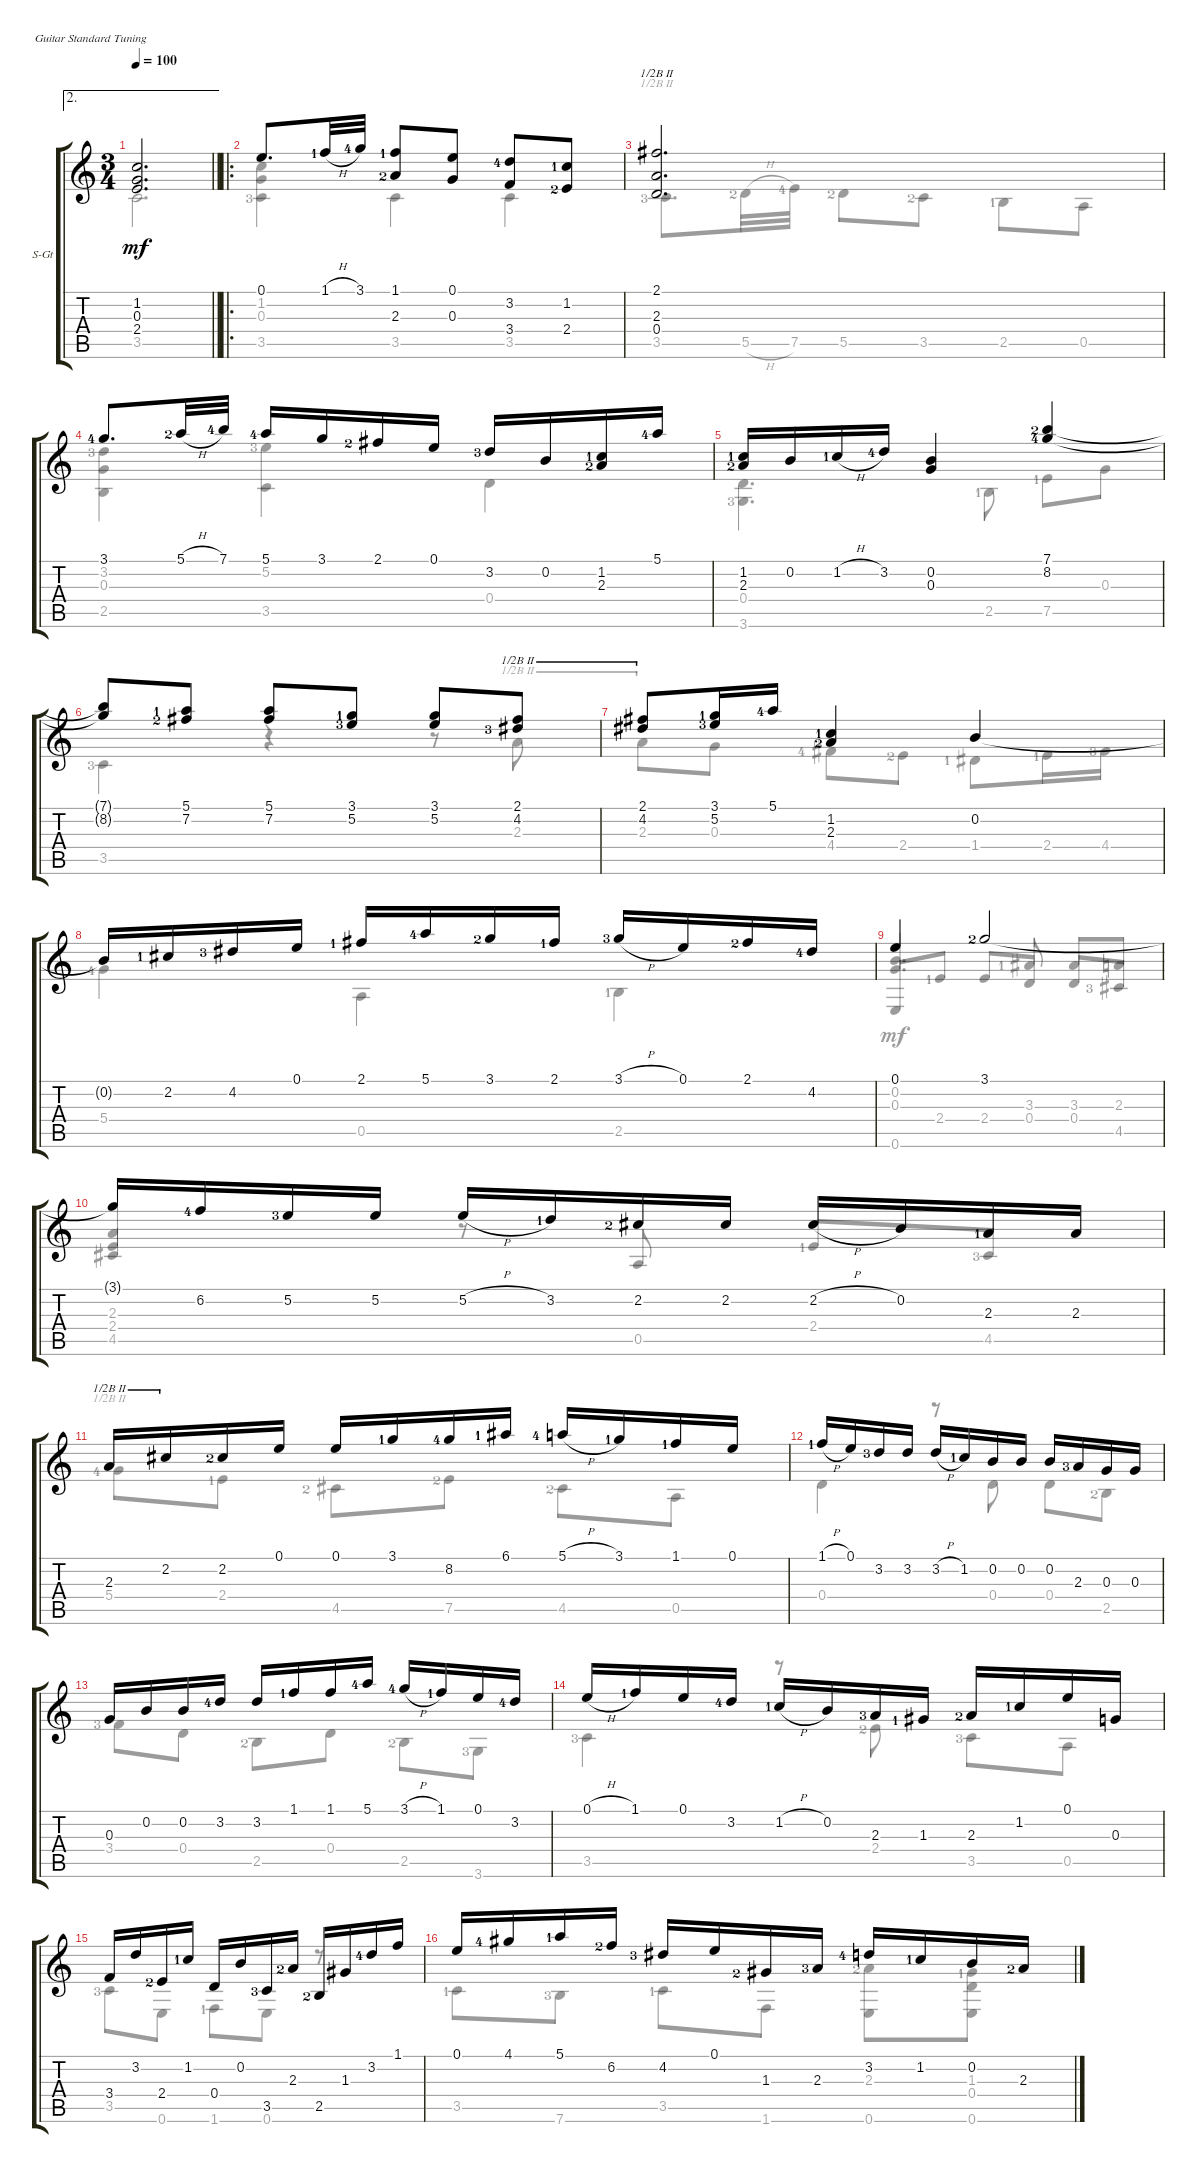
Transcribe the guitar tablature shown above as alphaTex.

\defaultSystemsLayout 4
\bracketExtendMode groupsimilarinstruments
\firstSystemTrackNameOrientation horizontal
\otherSystemsTrackNameOrientation horizontal
\track ("Steel Guitar" "S-Gt") {instrument acousticguitarsteel}
\staff {score tabs}
\tuning (E4 B3 G3 D3 A2 E2)
\voice
\ae 2
\ts (3 4)
\tempo 100
\clef g2
\barLineRight lightlight
\ks c
(1.2 0.3 2.4).2{d dy mf} |
\ro
0.1.8{d} 1.1{h lf 2}.32 3.1{lf 5}.32 (1.1{lf 2} 2.3{lf 3}).8 (0.3 0.1).8 (3.2{lf 5} 3.4).8 (2.4{lf 3} 1.2{lf 2}).8 |
(2.1 2.3 0.4).2{d barre (2 half)} |
3.1{lf 5}.8{d} 5.1{h lf 3}.32 7.1{lf 5}.32 5.1{lf 5}.16 3.1.16 2.1{lf 3}.16 0.1.16 3.2{lf 4}.16 0.2.16 (1.2{lf 2} 2.3{lf 3}).16 5.1{lf 5}.16 |
(1.2{lf 2} 2.3{lf 3}).16 0.2.16 1.2{h lf 2}.16 3.2{lf 5}.16 (0.2 0.3).4 (7.1{lf 3} 8.2{lf 5}).4 |
(8.2{t} 7.1{t}).8 (5.1{lf 2} 7.2{lf 3}).8 (7.2 5.1).8 (3.1{lf 2} 5.2{lf 4}).8 (5.2 3.1).8 (2.1 4.2{lf 4}).8{barre (2 half)} |
(2.1 4.2).8{barre (2 half)} (5.2{lf 4} 3.1{lf 2}).16 5.1{lf 5}.16 (1.2{lf 2} 2.3{lf 3}).4 0.2.4 |
0.2{t}.16 2.2{lf 2}.16 4.2{lf 4}.16 0.1.16 2.1{lf 2}.16 5.1{lf 5}.16 3.1{lf 3}.16 2.1{lf 2}.16 3.1{h lf 4}.16 0.1.16 2.1{lf 3}.16 4.2{lf 5}.16 |
0.1.4 3.1{lf 3}.2 |
3.1{t}.16 6.2{lf 5}.16 5.2{lf 4}.16 5.2.16 5.2{h}.16 3.2{lf 2}.16 2.2{lf 3}.16 2.2.16 2.2{h}.16 0.2.16 2.3{lf 2}.16 2.3.16 |
2.3.16{barre (2 half)} 2.2.16{barre (2 half)} 2.2{lf 3}.16 0.1.16 0.1.16 3.1{lf 2}.16 8.2{lf 5}.16 6.1{lf 2}.16 5.1{h lf 5}.16 3.1{lf 2}.16 1.1{lf 2}.16 0.1.16 |
1.1{h lf 2}.16 0.1.16 3.2{lf 4}.16 3.2.16 3.2{h}.16 1.2{lf 2}.16 0.2.16 0.2.16 0.2.16 2.3{lf 4}.16 0.3.16 0.3.16 |
0.3.16 0.2.16 0.2.16 3.2{lf 5}.16 3.2.16 1.1{lf 2}.16 1.1.16 5.1{lf 5}.16 3.1{h lf 5}.16 1.1{lf 2}.16 0.1.16 3.2{lf 5}.16 |
0.1{h}.16 1.1{lf 2}.16 0.1.16 3.2{lf 5}.16 1.2{h lf 2}.16 0.2.16 2.3{lf 4}.16 1.3{lf 2}.16 2.3{lf 3}.16 1.2{lf 2}.16 0.1.16 0.3.16 |
3.4.16 3.2.16 2.4{lf 3}.16 1.2{lf 2}.16 0.4.16 0.2.16 3.5{lf 4}.16 2.3{lf 3}.16 2.5{lf 3}.16 1.3.16 3.2{lf 5}.16 1.1.16 |
0.1.16 4.1{lf 5}.16 5.1{lf 2}.16 6.2{lf 3}.16 4.2{lf 4}.16 0.1.16 1.3{lf 3}.16 2.3{lf 4}.16 3.2{lf 5}.16 1.2{lf 2}.16 0.2.16 2.3{lf 3}.16
\voice
\clef g2
\ottava regular
\simile none
\barLineRight lightlight
\ks c
3.5.2{d dy mf} |
(3.5{lf 4} 1.2 0.3).4 3.5.4 3.5.4 |
3.5{lf 4}.8{d barre (2 half)} 5.5{h lf 3}.32 7.5{lf 5}.32 5.5{lf 3}.8 3.5{lf 3}.8 2.5{lf 2}.8 0.5.8 |
(2.5 3.2{lf 4} 0.3).4 (5.2{lf 4} 3.5).4 0.4.4 |
(0.4 3.6{lf 4}).4{d} 2.5{lf 2}.8 7.5{lf 2}.8 0.3.8 |
3.5{lf 4}.4 r.4 r.8 2.3.8{barre (2 half)} |
2.3.8{barre (2 half)} 0.3.8 4.4{lf 5}.8 2.4{lf 3}.8 1.4{lf 2}.8 2.4{lf 2}.16 4.4{lf 4}.16 |
5.4{lf 5}.4 0.5.4 2.5{lf 2}.4 |
0.6.8{beam invert} 2.4{lf 2}.8 2.4.8{beam invert} 0.4.8 0.4.8{beam invert} 4.5{lf 4}.8 |
4.5.4{beam invert} r.8{beam invert} 0.5.8{beam invert} 2.4{lf 2}.8{beam invert} 4.5{lf 4}.8 |
5.4{lf 5}.8{barre (2 half)} 2.4{lf 2}.8 4.5{lf 3}.8 7.5{lf 3}.8 4.5{lf 3}.8 0.5.8 |
0.4.4 r.8 0.4.8 0.4.8 2.5{lf 3}.8 |
3.4{lf 4}.8 0.4.8 2.5{lf 3}.8 0.4.8 2.5{lf 3}.8 3.6{lf 4}.8 |
3.5{lf 4}.4 r.8 2.4{lf 3}.8 3.5{lf 4}.8 0.5.8 |
3.5{lf 4}.8 0.6.8 1.6{lf 2}.8 0.6.8 r.8 |
3.5{lf 2}.8 7.6{lf 4}.8 3.5{lf 2}.8 1.6.8 (0.6 2.3{lf 3}).8 (0.6 1.3{lf 2} 0.4).8
\voice
\clef g2
\ottava regular
\simile none
\barLineRight lightlight
\ks c
|
|
|
|
|
|
|
|
(0.2 0.3).4{d beam invert} 3.3{lf 2}.8{beam invert} 3.3.8{beam invert} 2.3.8 |
(2.3 2.4).4{beam invert} |
|
|
|
|
|
